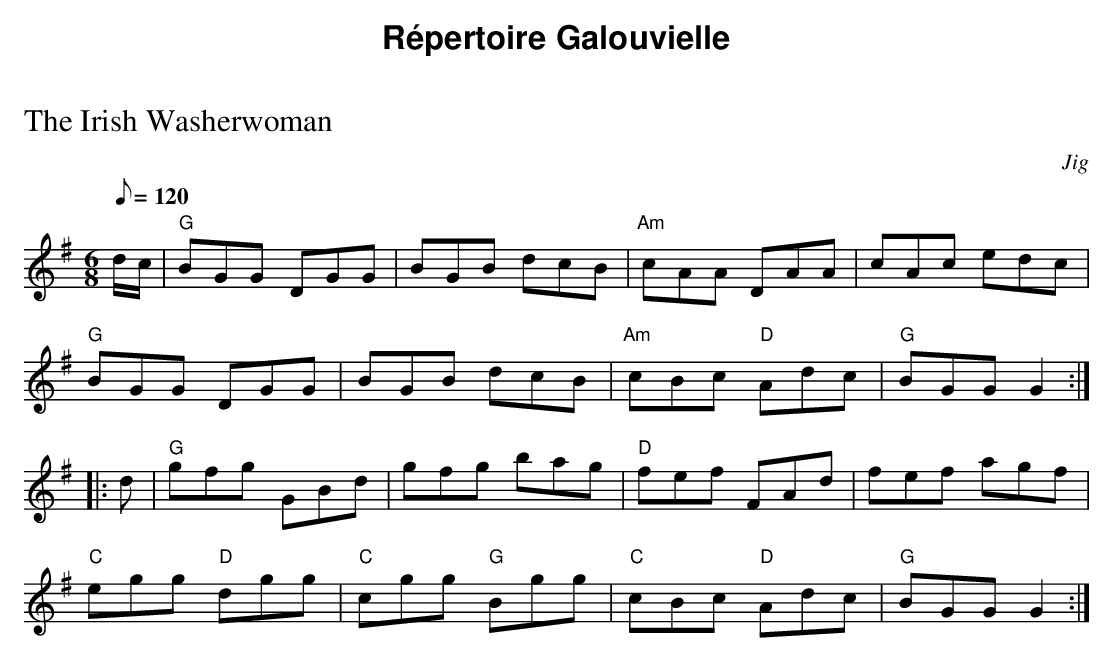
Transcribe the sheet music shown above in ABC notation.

X:1
T:Irish Washerwoman, The
M:6/8
L:1/8
Q:120
K:G
d/2c/2|"G"BGG DGG|BGB dcB|"Am"cAA DAA|cAc edc|
"G"BGG DGG|BGB dcB|"Am"cBc "D"Adc|"G"BGG G2::
d|"G"gfg GBd|gfg bag|"D"fef FAd|fef agf|
"C"egg "D"dgg|"C"cgg "G"Bgg|"C"cBc "D"Adc|"G"BGG G2:|
